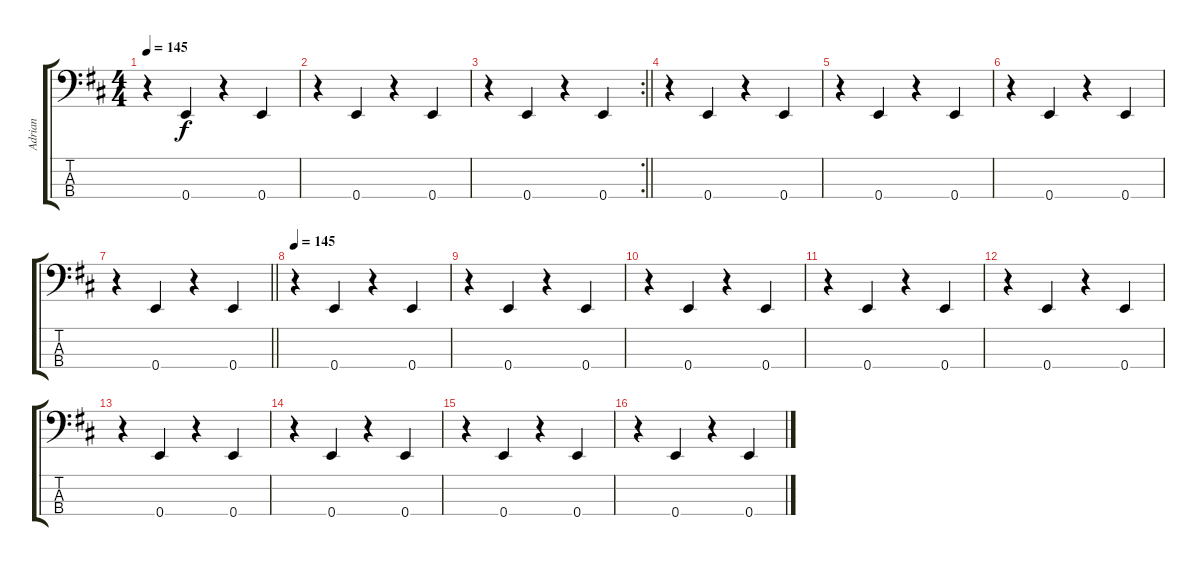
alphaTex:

\track ("Adrian" "Adrian") {instrument electricbassfinger}
\staff {score tabs}
\tuning (G2 D2 A1 E1) {hide}
\ts (4 4)
\tempo 145
\clef f4
\ks d
r.4{dy f} 0.4.4 r.4 0.4.4 |
r.4 0.4.4 r.4 0.4.4 |
\rc 2
\barLineRight lightlight
r.4 0.4.4 r.4 0.4.4 |
r.4 0.4.4 r.4 0.4.4 |
r.4 0.4.4 r.4 0.4.4 |
r.4 0.4.4 r.4 0.4.4 |
\barLineRight lightlight
r.4 0.4.4 r.4 0.4.4 |
\tempo 145
r.4 0.4.4 r.4 0.4.4 |
r.4 0.4.4 r.4 0.4.4 |
r.4 0.4.4 r.4 0.4.4 |
r.4 0.4.4 r.4 0.4.4 |
r.4 0.4.4 r.4 0.4.4 |
r.4 0.4.4 r.4 0.4.4 |
r.4 0.4.4 r.4 0.4.4 |
r.4 0.4.4 r.4 0.4.4 |
r.4 0.4.4 r.4 0.4.4
